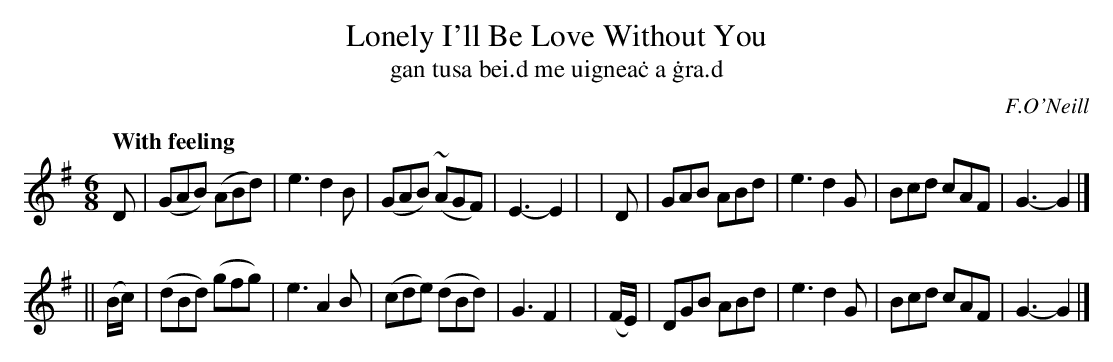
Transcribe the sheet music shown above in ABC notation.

X:1
T: Lonely I'll Be Love Without You
T: gan tusa bei\.d me uignea\.c a \.gra\.d
O: F.O'Neill
Q: "With feeling"
M: 6/8
L: 1/8
K: G
  D | (GAB) (ABd) | e3 d2B | (GAB) (~AGF) | E3- E2 |\
| D |  GAB   ABd  | e3 d2G |  Bcd    cAF  | G3- G2 |]
|| (B/c/) | (dBd) (gfg) | e3 A2B | (cde) (dBd) | G3 F2 |\
|  (F/E/) |  DGB   ABd  | e3 d2G |  Bcd   cAF  | G3- G2 |]
